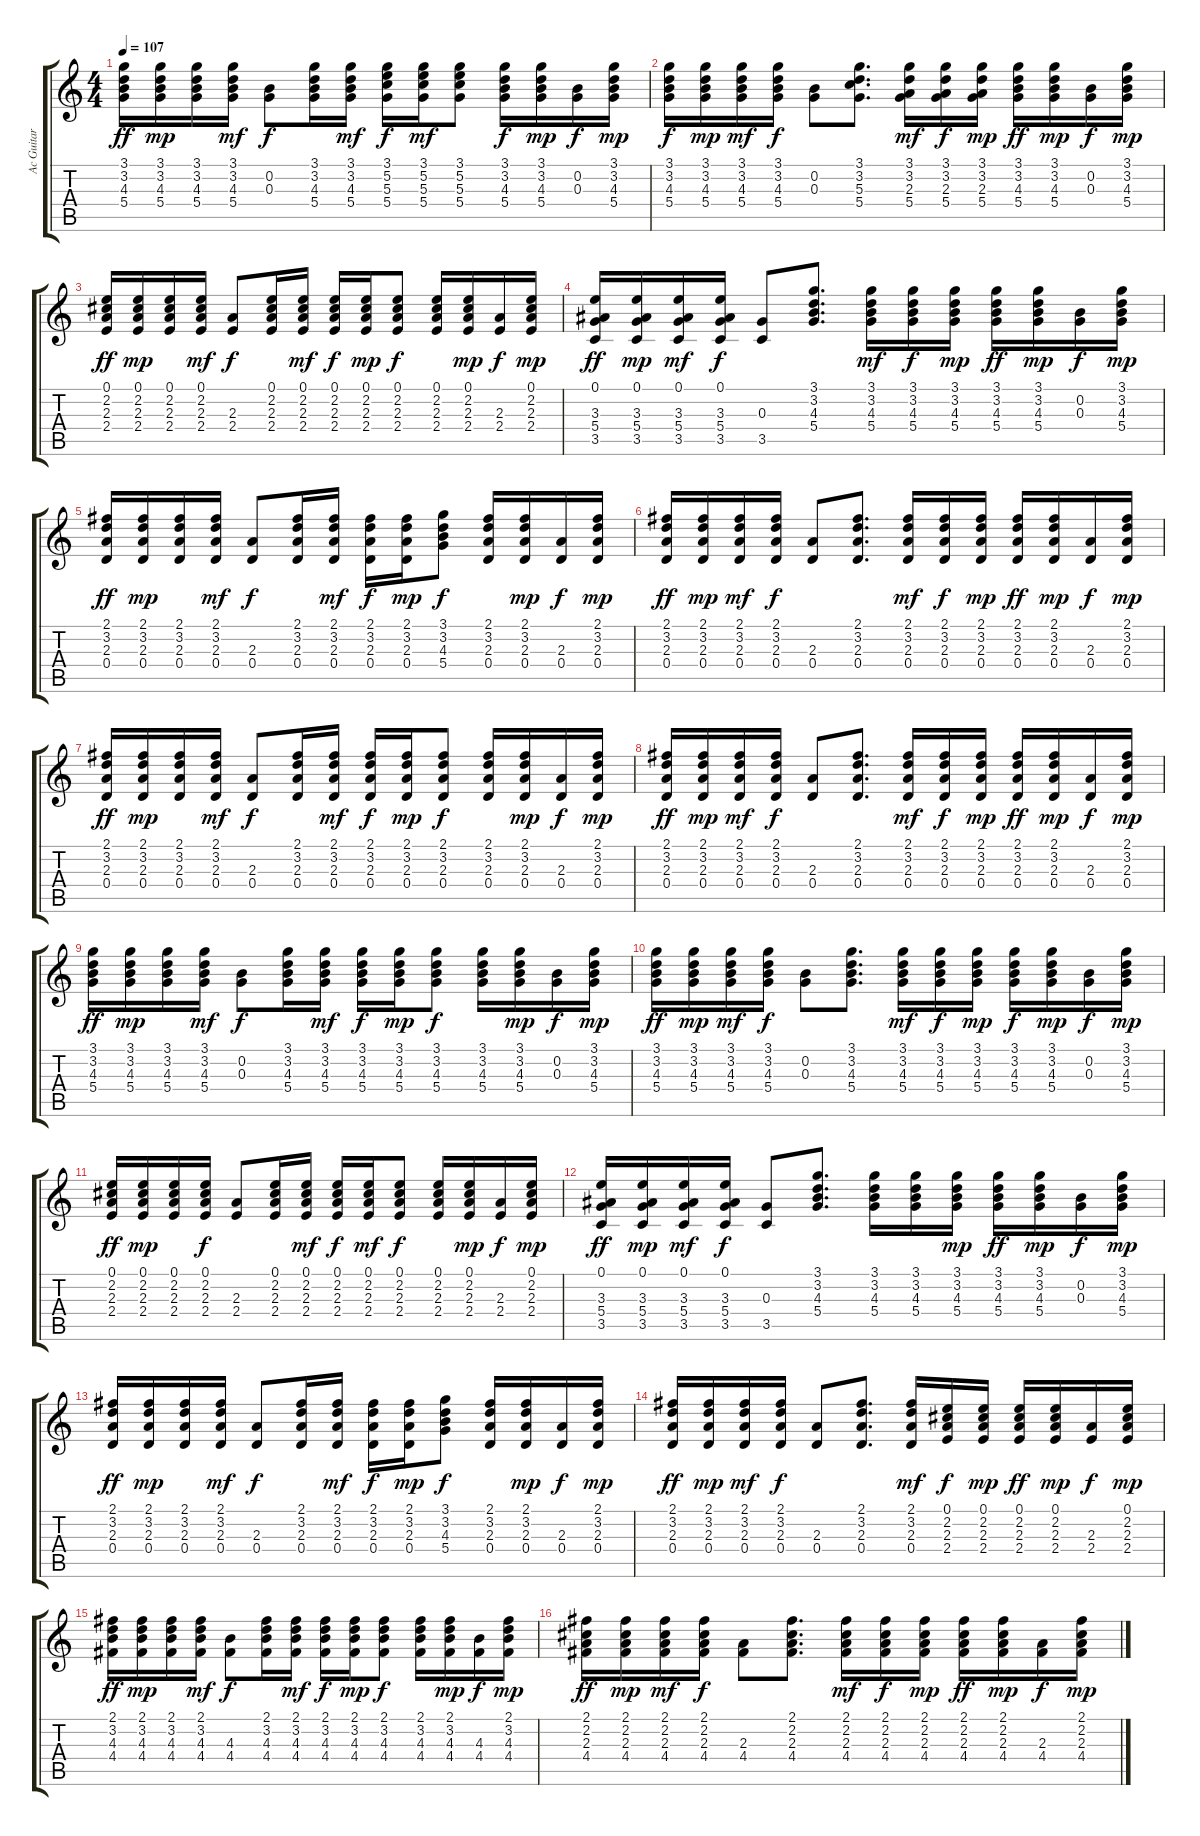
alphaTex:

\track ("Ac Guitar" "Ac Guitar") {instrument acousticguitarsteel}
\staff {score tabs}
\tuning (E4 B3 G3 D3 A2 E2) {hide}
\ts (4 4)
\tempo 107
\clef g2
\ks c
(3.1 3.2 4.3 5.4).16{dy ff} (3.1 3.2 4.3 5.4).16{dy mp} (3.1 3.2 4.3 5.4).16 (3.1 3.2 4.3 5.4).16{dy mf} (0.2 0.3).8{dy f} (3.1 3.2 4.3 5.4).16 (3.1 3.2 4.3 5.4).16{dy mf} (3.1 5.2 5.3 5.4).16{dy f} (3.1 5.2 5.3 5.4).16{dy mf} (3.1 5.2 5.3 5.4).8 (3.1 3.2 4.3 5.4).16{dy f} (3.1 3.2 4.3 5.4).16{dy mp} (0.2 0.3).16{dy f} (3.1 3.2 4.3 5.4).16{dy mp} |
(3.1 3.2 4.3 5.4).16{dy f} (3.1 3.2 4.3 5.4).16{dy mp} (3.1 3.2 4.3 5.4).16{dy mf} (3.1 3.2 4.3 5.4).16{dy f} (0.2 0.3).8 (3.1 3.2 5.3 5.4).8{d} (3.1 3.2 2.3 5.4).16{dy mf} (3.1 3.2 2.3 5.4).16{dy f} (3.1 3.2 2.3 5.4).16{dy mp} (3.1 3.2 4.3 5.4).16{dy ff} (3.1 3.2 4.3 5.4).16{dy mp} (0.2 0.3).16{dy f} (3.1 3.2 4.3 5.4).16{dy mp} |
(0.1 2.2 2.3 2.4).16{dy ff} (0.1 2.2 2.3 2.4).16{dy mp} (0.1 2.2 2.3 2.4).16 (0.1 2.2 2.3 2.4).16{dy mf} (2.3 2.4).8{dy f} (0.1 2.2 2.3 2.4).16 (0.1 2.2 2.3 2.4).16{dy mf} (0.1 2.2 2.3 2.4).16{dy f} (0.1 2.2 2.3 2.4).16{dy mp} (0.1 2.2 2.3 2.4).8{dy f} (0.1 2.2 2.3 2.4).16 (0.1 2.2 2.3 2.4).16{dy mp} (2.3 2.4).16{dy f} (0.1 2.2 2.3 2.4).16{dy mp} |
(0.1 3.3 5.4 3.5).16{dy ff} (0.1 3.3 5.4 3.5).16{dy mp} (0.1 3.3 5.4 3.5).16{dy mf} (0.1 3.3 5.4 3.5).16{dy f} (0.3 3.5).8 (3.1 3.2 4.3 5.4).8{d} (3.1 3.2 4.3 5.4).16{dy mf} (3.1 3.2 4.3 5.4).16{dy f} (3.1 3.2 4.3 5.4).16{dy mp} (3.1 3.2 4.3 5.4).16{dy ff} (3.1 3.2 4.3 5.4).16{dy mp} (0.2 0.3).16{dy f} (3.1 3.2 4.3 5.4).16{dy mp} |
(2.1 3.2 2.3 0.4).16{dy ff} (2.1 3.2 2.3 0.4).16{dy mp} (2.1 3.2 2.3 0.4).16 (2.1 3.2 2.3 0.4).16{dy mf} (2.3 0.4).8{dy f} (2.1 3.2 2.3 0.4).16 (2.1 3.2 2.3 0.4).16{dy mf} (2.1 3.2 2.3 0.4).16{dy f} (2.1 3.2 2.3 0.4).16{dy mp} (3.1 3.2 4.3 5.4).8{dy f} (2.1 3.2 2.3 0.4).16 (2.1 3.2 2.3 0.4).16{dy mp} (2.3 0.4).16{dy f} (2.1 3.2 2.3 0.4).16{dy mp} |
(2.1 3.2 2.3 0.4).16{dy ff} (2.1 3.2 2.3 0.4).16{dy mp} (2.1 3.2 2.3 0.4).16{dy mf} (2.1 3.2 2.3 0.4).16{dy f} (2.3 0.4).8 (2.1 3.2 2.3 0.4).8{d} (2.1 3.2 2.3 0.4).16{dy mf} (2.1 3.2 2.3 0.4).16{dy f} (2.1 3.2 2.3 0.4).16{dy mp} (2.1 3.2 2.3 0.4).16{dy ff} (2.1 3.2 2.3 0.4).16{dy mp} (2.3 0.4).16{dy f} (2.1 3.2 2.3 0.4).16{dy mp} |
(2.1 3.2 2.3 0.4).16{dy ff} (2.1 3.2 2.3 0.4).16{dy mp} (2.1 3.2 2.3 0.4).16 (2.1 3.2 2.3 0.4).16{dy mf} (2.3 0.4).8{dy f} (2.1 3.2 2.3 0.4).16 (2.1 3.2 2.3 0.4).16{dy mf} (2.1 3.2 2.3 0.4).16{dy f} (2.1 3.2 2.3 0.4).16{dy mp} (2.1 3.2 2.3 0.4).8{dy f} (2.1 3.2 2.3 0.4).16 (2.1 3.2 2.3 0.4).16{dy mp} (2.3 0.4).16{dy f} (2.1 3.2 2.3 0.4).16{dy mp} |
(2.1 3.2 2.3 0.4).16{dy ff} (2.1 3.2 2.3 0.4).16{dy mp} (2.1 3.2 2.3 0.4).16{dy mf} (2.1 3.2 2.3 0.4).16{dy f} (2.3 0.4).8 (2.1 3.2 2.3 0.4).8{d} (2.1 3.2 2.3 0.4).16{dy mf} (2.1 3.2 2.3 0.4).16{dy f} (2.1 3.2 2.3 0.4).16{dy mp} (2.1 3.2 2.3 0.4).16{dy ff} (2.1 3.2 2.3 0.4).16{dy mp} (2.3 0.4).16{dy f} (2.1 3.2 2.3 0.4).16{dy mp} |
(3.1 3.2 4.3 5.4).16{dy ff} (3.1 3.2 4.3 5.4).16{dy mp} (3.1 3.2 4.3 5.4).16 (3.1 3.2 4.3 5.4).16{dy mf} (0.2 0.3).8{dy f} (3.1 3.2 4.3 5.4).16 (3.1 3.2 4.3 5.4).16{dy mf} (3.1 3.2 4.3 5.4).16{dy f} (3.1 3.2 4.3 5.4).16{dy mp} (3.1 3.2 4.3 5.4).8{dy f} (3.1 3.2 4.3 5.4).16 (3.1 3.2 4.3 5.4).16{dy mp} (0.2 0.3).16{dy f} (3.1 3.2 4.3 5.4).16{dy mp} |
(3.1 3.2 4.3 5.4).16{dy ff} (3.1 3.2 4.3 5.4).16{dy mp} (3.1 3.2 4.3 5.4).16{dy mf} (3.1 3.2 4.3 5.4).16{dy f} (0.2 0.3).8 (3.1 3.2 4.3 5.4).8{d} (3.1 3.2 4.3 5.4).16{dy mf} (3.1 3.2 4.3 5.4).16{dy f} (3.1 3.2 4.3 5.4).16{dy mp} (3.1 3.2 4.3 5.4).16{dy f} (3.1 3.2 4.3 5.4).16{dy mp} (0.2 0.3).16{dy f} (3.1 3.2 4.3 5.4).16{dy mp} |
(0.1 2.2 2.3 2.4).16{dy ff} (0.1 2.2 2.3 2.4).16{dy mp} (0.1 2.2 2.3 2.4).16 (0.1 2.2 2.3 2.4).16{dy f} (2.3 2.4).8 (0.1 2.2 2.3 2.4).16 (0.1 2.2 2.3 2.4).16{dy mf} (0.1 2.2 2.3 2.4).16{dy f} (0.1 2.2 2.3 2.4).16{dy mf} (0.1 2.2 2.3 2.4).8{dy f} (0.1 2.2 2.3 2.4).16 (0.1 2.2 2.3 2.4).16{dy mp} (2.3 2.4).16{dy f} (0.1 2.2 2.3 2.4).16{dy mp} |
(0.1 3.3 5.4 3.5).16{dy ff} (0.1 3.3 5.4 3.5).16{dy mp} (0.1 3.3 5.4 3.5).16{dy mf} (0.1 3.3 5.4 3.5).16{dy f} (0.3 3.5).8 (3.1 3.2 4.3 5.4).8{d} (3.1 3.2 4.3 5.4).16 (3.1 3.2 4.3 5.4).16 (3.1 3.2 4.3 5.4).16{dy mp} (3.1 3.2 4.3 5.4).16{dy ff} (3.1 3.2 4.3 5.4).16{dy mp} (0.2 0.3).16{dy f} (3.1 3.2 4.3 5.4).16{dy mp} |
(2.1 3.2 2.3 0.4).16{dy ff} (2.1 3.2 2.3 0.4).16{dy mp} (2.1 3.2 2.3 0.4).16 (2.1 3.2 2.3 0.4).16{dy mf} (2.3 0.4).8{dy f} (2.1 3.2 2.3 0.4).16 (2.1 3.2 2.3 0.4).16{dy mf} (2.1 3.2 2.3 0.4).16{dy f} (2.1 3.2 2.3 0.4).16{dy mp} (3.1 3.2 4.3 5.4).8{dy f} (2.1 3.2 2.3 0.4).16 (2.1 3.2 2.3 0.4).16{dy mp} (2.3 0.4).16{dy f} (2.1 3.2 2.3 0.4).16{dy mp} |
(2.1 3.2 2.3 0.4).16{dy ff} (2.1 3.2 2.3 0.4).16{dy mp} (2.1 3.2 2.3 0.4).16{dy mf} (2.1 3.2 2.3 0.4).16{dy f} (2.3 0.4).8 (2.1 3.2 2.3 0.4).8{d} (2.1 3.2 2.3 0.4).16{dy mf} (0.1 2.2 2.3 2.4).16{dy f} (0.1 2.2 2.3 2.4).16{dy mp} (0.1 2.2 2.3 2.4).16{dy ff} (0.1 2.2 2.3 2.4).16{dy mp} (2.3 2.4).16{dy f} (0.1 2.2 2.3 2.4).16{dy mp} |
(2.1 3.2 4.3 4.4).16{dy ff} (2.1 3.2 4.3 4.4).16{dy mp} (2.1 3.2 4.3 4.4).16 (2.1 3.2 4.3 4.4).16{dy mf} (4.3 4.4).8{dy f} (2.1 3.2 4.3 4.4).16 (2.1 3.2 4.3 4.4).16{dy mf} (2.1 3.2 4.3 4.4).16{dy f} (2.1 3.2 4.3 4.4).16{dy mp} (2.1 3.2 4.3 4.4).8{dy f} (2.1 3.2 4.3 4.4).16 (2.1 3.2 4.3 4.4).16{dy mp} (4.3 4.4).16{dy f} (2.1 3.2 4.3 4.4).16{dy mp} |
(2.1 2.2 2.3 4.4).16{dy ff} (2.1 2.2 2.3 4.4).16{dy mp} (2.1 2.2 2.3 4.4).16{dy mf} (2.1 2.2 2.3 4.4).16{dy f} (2.3 4.4).8 (2.1 2.2 2.3 4.4).8{d} (2.1 2.2 2.3 4.4).16{dy mf} (2.1 2.2 2.3 4.4).16{dy f} (2.1 2.2 2.3 4.4).16{dy mp} (2.1 2.2 2.3 4.4).16{dy ff} (2.1 2.2 2.3 4.4).16{dy mp} (2.3 4.4).16{dy f} (2.1 2.2 2.3 4.4).16{dy mp}
